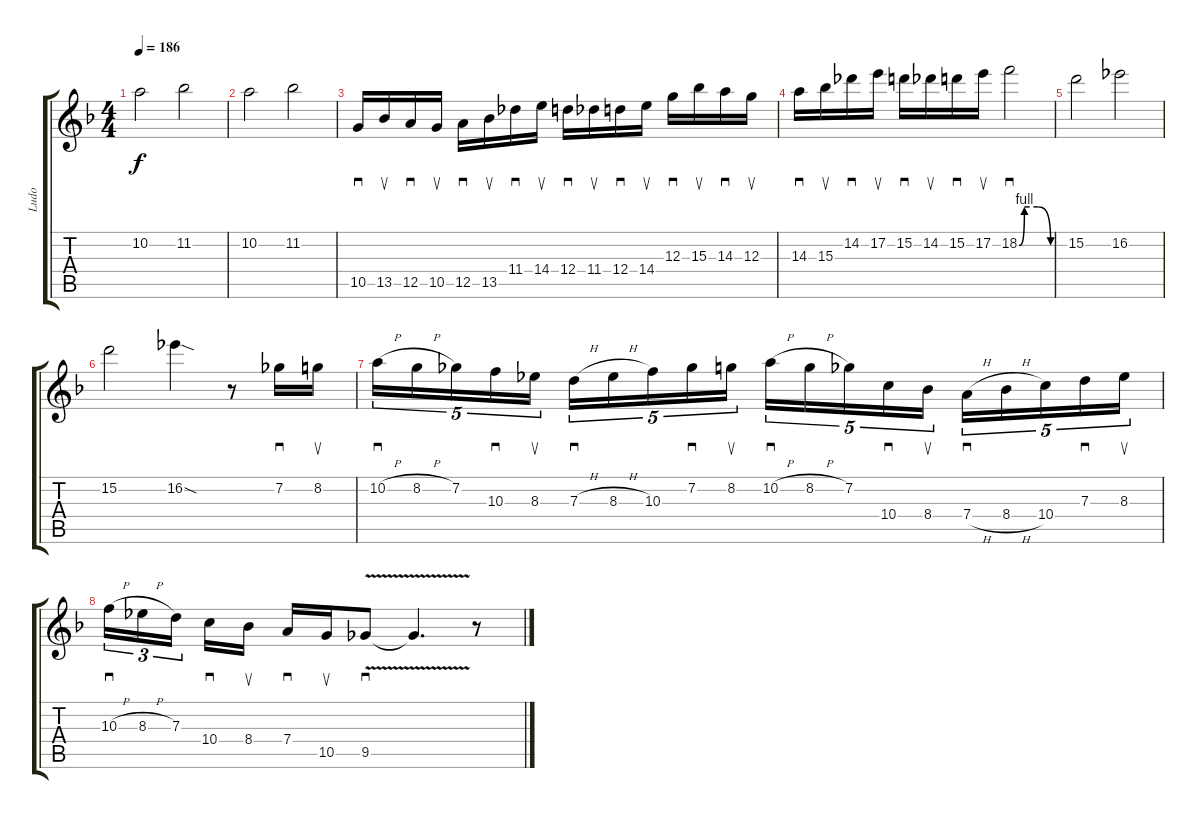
\track ("Ludo" "Ludo") {instrument distortionguitar}
\staff {score tabs}
\tuning (E4 B3 G3 D3 A2 D2) {hide}
\ts (4 4)
\tempo 186
\clef g2
\ks dminor
10.2.2{dy f} 11.2.2 |
10.2.2 11.2.2 |
10.5.16{sd} 13.5.16{su} 12.5.16{sd} 10.5.16{su} 12.5.16{sd} 13.5.16{su} 11.4.16{sd} 14.4.16{su} 12.4.16{sd} 11.4.16{su} 12.4.16{sd} 14.4.16{su} 12.3.16{sd} 15.3.16{su} 14.3.16{sd} 12.3.16{su} |
14.3.16{sd} 15.3.16{su} 14.2.16{sd} 17.2.16{su} 15.2.16{sd} 14.2.16{su} 15.2.16{sd} 17.2.16{su} 18.2{be (custom 0 0 10 4 20 4 34 4 60 0)}.2{sd} |
15.2.2 16.2.2 |
15.2.2 16.2{sod}.4 r.8 7.2.16{sd} 8.2.16{su} |
10.2{h}.16{sd tu (5 4)} 8.2{h}.16{tu (5 4)} 7.2.16{tu (5 4)} 10.3.16{sd tu (5 4)} 8.3.16{su tu (5 4)} 7.3{h}.16{sd tu (5 4)} 8.3{h}.16{tu (5 4)} 10.3.16{tu (5 4)} 7.2.16{sd tu (5 4)} 8.2.16{su tu (5 4)} 10.2{h}.16{sd tu (5 4)} 8.2{h}.16{tu (5 4)} 7.2.16{tu (5 4)} 10.4.16{sd tu (5 4)} 8.4.16{su tu (5 4)} 7.4{h}.16{sd tu (5 4)} 8.4{h}.16{tu (5 4)} 10.4.16{tu (5 4)} 7.3.16{sd tu (5 4)} 8.3.16{su tu (5 4)} |
10.3{h}.16{sd tu (3 2)} 8.3{h}.16{tu (3 2)} 7.3.16{tu (3 2) beam splitsecondary} 10.4.16{sd} 8.4.16{su} 7.4.16{sd} 10.5.16{su} 9.5{v}.8{sd} 9.5{t}.4{d} r.8
